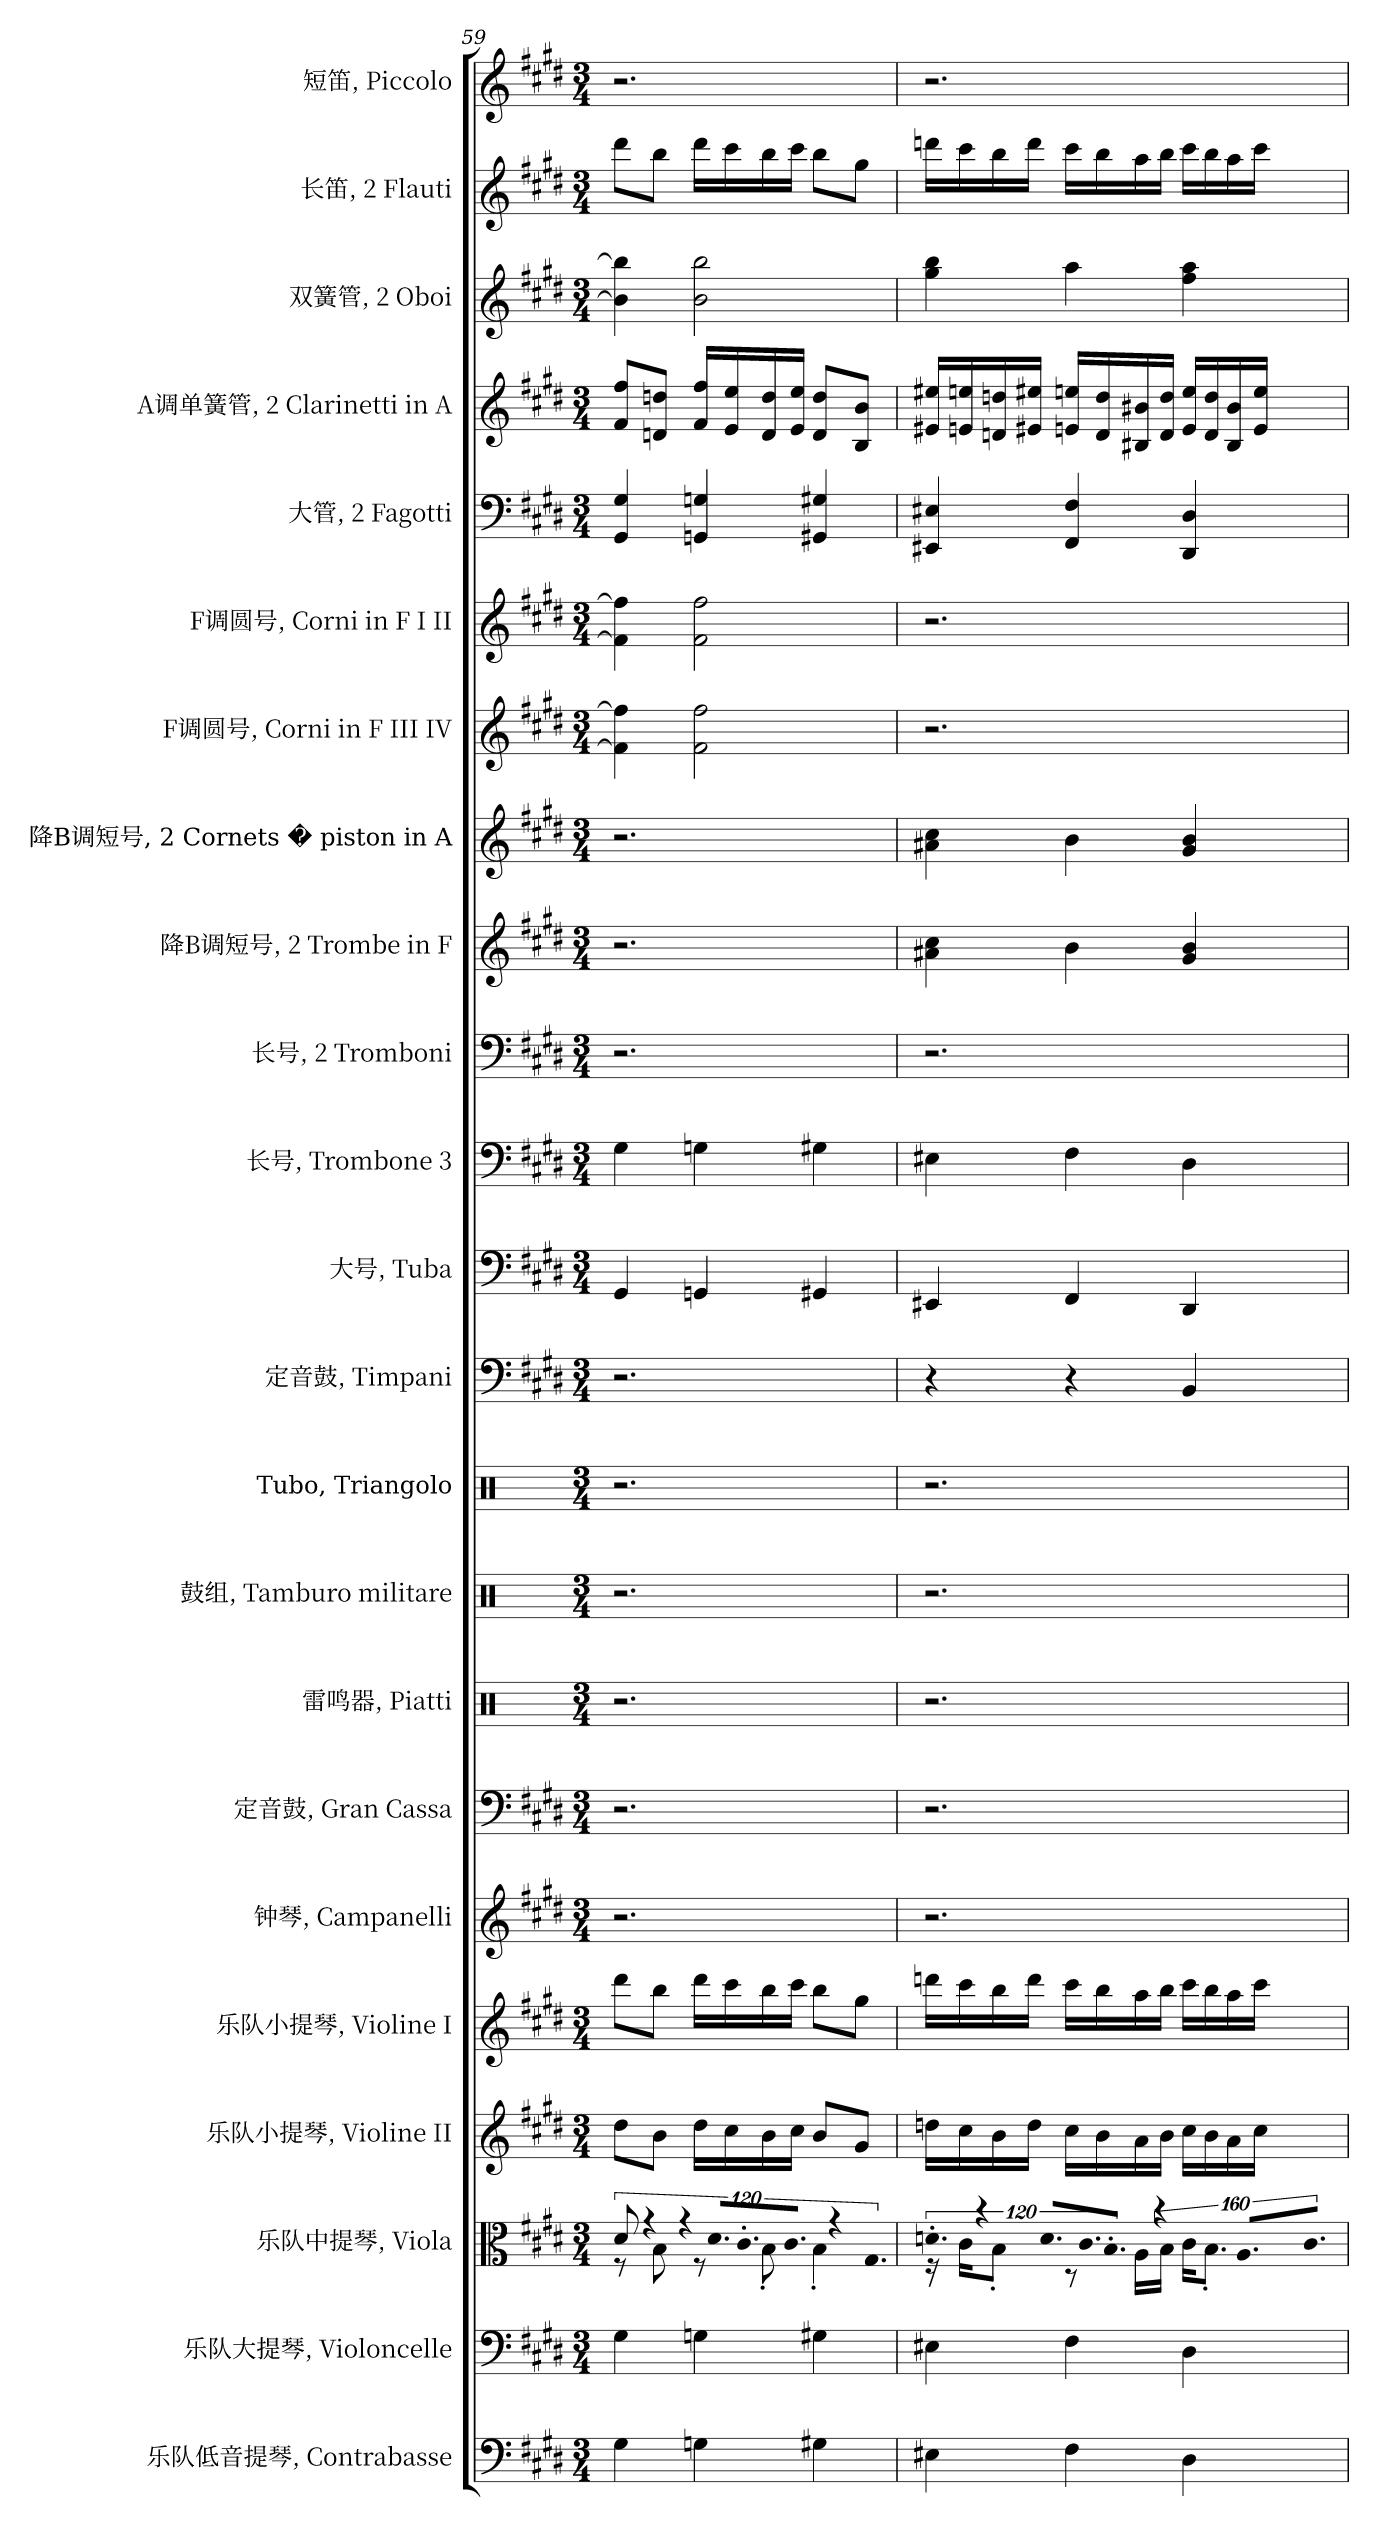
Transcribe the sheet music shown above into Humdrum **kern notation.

**kern	**kern	**kern	**kern	**kern	**kern	**kern	**kern	**kern	**kern	**kern	**kern	**kern	**kern	**kern	**kern	**kern	**kern	**kern	**kern	**kern	**kern	**kern
*part23	*part22	*part21	*part20	*part19	*part18	*part17	*part16	*part15	*part14	*part13	*part12	*part11	*part10	*part9	*part8	*part7	*part6	*part5	*part4	*part3	*part2	*part1
*staff23	*staff22	*staff21	*staff20	*staff19	*staff18	*staff17	*staff16	*staff15	*staff14	*staff13	*staff12	*staff11	*staff10	*staff9	*staff8	*staff7	*staff6	*staff5	*staff4	*staff3	*staff2	*staff1
*I"乐队低音提琴, Contrabasse	*I"乐队大提琴, Violoncelle	*I"乐队中提琴, Viola	*I"乐队小提琴, Violine II	*I"乐队小提琴, Violine I	*I"钟琴, Campanelli	*I"定音鼓, Gran Cassa	*I"雷鸣器, Piatti	*I"鼓组, Tamburo militare	*I"Tubo, Triangolo	*I"定音鼓, Timpani	*I"大号, Tuba	*I"长号, Trombone 3	*I"长号, 2 Tromboni	*I"降B调短号, 2 Trombe in F	*I"降B调短号, 2 Cornets � piston in A	*I"F调圆号, Corni in F III IV	*I"F调圆号, Corni in F I II	*I"大管, 2 Fagotti	*I"A调单簧管, 2 Clarinetti in A	*I"双簧管, 2 Oboi	*I"长笛, 2 Flauti	*I"短笛, Piccolo
*I'Cbs.	*	*	*	*	*	*	*	*	*I'Tu.	*I'Timp.	*I'Tba.	*I'Tbn.	*I'Tbn.	*	*I'B♭ Cnt.	*	*	*	*I'A Cl.	*I'Ob.	*I'Fl.	*I'Picc.
!!LO:PB:g=z
*clefF4	*clefF4	*clefC3	*clefG2	*clefG2	*clefG2	*clefF4	*clefX	*clefX	*clefX	*clefF4	*clefF4	*clefF4	*clefF4	*clefG2	*clefG2	*clefG2	*clefG2	*clefF4	*clefG2	*clefG2	*clefG2	*clefG2
*ITrd7c12	*	*	*	*	*ITrd-14c-24	*	*	*	*	*	*	*	*	*ITrd1c2	*ITrd1c2	*ITrd4c7	*ITrd4c7	*	*ITrd2c3	*	*	*ITrd-7c-12
*k[f#c#g#d#]	*k[f#c#g#d#]	*k[f#c#g#d#]	*k[f#c#g#d#]	*k[f#c#g#d#]	*k[f#c#g#d#]	*k[f#c#g#d#]	*k[]	*k[]	*k[]	*k[f#c#g#d#]	*k[f#c#g#d#]	*k[f#c#g#d#]	*k[f#c#g#d#]	*k[f#c#]	*k[f#c#]	*k[f#c#g#]	*k[f#c#g#]	*k[f#c#g#d#]	*k[f#c#g#d#a#e#b#]	*k[f#c#g#d#]	*k[f#c#g#d#]	*k[f#c#g#d#]
*M3/4	*M3/4	*M3/4	*M3/4	*M3/4	*M3/4	*M3/4	*M3/4	*M3/4	*M3/4	*M3/4	*M3/4	*M3/4	*M3/4	*M3/4	*M3/4	*M3/4	*M3/4	*M3/4	*M3/4	*M3/4	*M3/4	*M3/4
*MM103	*MM103	*MM103	*MM103	*MM103	*MM103	*MM103	*MM103	*MM103	*MM103	*MM103	*MM103	*MM103	*MM103	*MM103	*MM103	*MM103	*MM103	*MM103	*MM103	*MM103	*MM103	*MM103
=59	=59	=59	=59	=59	=59	=59	=59	=59	=59	=59	=59	=59	=59	=59	=59	=59	=59	=59	=59	=59	=59	=59
!	!	!LO:N:vis=16.	!	!	!	!	!	!	!	!	!	!	!	!	!	!	!	!	!	!	!	!
*	*	*^	*	*	*	*	*	*	*	*	*	*	*	*	*	*	*	*	*	*	*	*
4GG#\	4G#\	960%103d#/	8r	8dd#\L	8ddd#\L	2.r	2.r	2.r	2.r	2.r	2.r	4GG#/	4G#\	2.r	2.r	2.r	4B\] 4b\]	4B\] 4b\]	4GG#/ 4G#/	8d#/ 8dd#/L	4b\] 4bb\]	8ddd#\L	2.r
!	!	!LO:N:vis=16.	!	!	!	!	!	!	!	!	!	!	!	!	!	!	!	!	!	!	!	!	!
.	.	960%103r	.	.	.	.	.	.	.	.	.	.	.	.	.	.	.	.	.	.	.	.	.
.	.	.	8B\	8b\J	8bb\J	.	.	.	.	.	.	.	.	.	.	.	.	.	.	8Bn/ 8bn/J	.	8bb\J	.
!	!	!LO:N:vis=32.	!	!	!	!	!	!	!	!	!	!	!	!	!	!	!	!	!	!	!	!	!
.	.	1920%103r	.	.	.	.	.	.	.	.	.	.	.	.	.	.	.	.	.	.	.	.	.
4GGn\	4Gn\	.	8r	16dd#\LL	16ddd#\LL	.	.	.	.	.	.	4GGn/	4Gn\	.	.	.	2B\ 2b\	2B\ 2b\	4GGn/ 4Gn/	16d#/ 16dd#/LL	2b\ 2bb\	16ddd#\LL	.
!	!	!LO:N:vis=32.	!	!	!	!	!	!	!	!	!	!	!	!	!	!	!	!	!	!	!	!	!
.	.	1920%103d#/KLL	.	.	.	.	.	.	.	.	.	.	.	.	.	.	.	.	.	.	.	.	.
.	.	.	.	16cc#\	16ccc#\	.	.	.	.	.	.	.	.	.	.	.	.	.	.	16c#/ 16cc#/	.	16ccc#\	.
!	!	!LO:N:vis=16.	!	!	!	!	!	!	!	!	!	!	!	!	!	!	!	!	!	!	!	!	!
.	.	960%103c#'/	.	.	.	.	.	.	.	.	.	.	.	.	.	.	.	.	.	.	.	.	.
.	.	.	8B'\	16b\	16bb\	.	.	.	.	.	.	.	.	.	.	.	.	.	.	16B/ 16b/	.	16bb\	.
!	!	!LO:N:vis=16.	!	!	!	!	!	!	!	!	!	!	!	!	!	!	!	!	!	!	!	!	!
.	.	960%103c#/JJ	.	.	.	.	.	.	.	.	.	.	.	.	.	.	.	.	.	.	.	.	.
.	.	.	.	16cc#\JJ	16ccc#\JJ	.	.	.	.	.	.	.	.	.	.	.	.	.	.	16c#/ 16cc#/JJ	.	16ccc#\JJ	.
4GG#X\	4G#X\	.	4B'\	8b/L	8bb\L	.	.	.	.	.	.	4GG#X/	4G#X\	.	.	.	.	.	4GG#X/ 4G#X/	8B/ 8b/L	.	8bb\L	.
!	!	!LO:N:vis=16.	!	!	!	!	!	!	!	!	!	!	!	!	!	!	!	!	!	!	!	!	!
.	.	960%103r	.	.	.	.	.	.	.	.	.	.	.	.	.	.	.	.	.	.	.	.	.
.	.	.	.	8g#/J	8gg#\J	.	.	.	.	.	.	.	.	.	.	.	.	.	.	8G#/ 8g#/J	.	8gg#\J	.
!	!	!LO:N:vis=16.	!	!	!	!	!	!	!	!	!	!	!	!	!	!	!	!	!	!	!	!	!
.	.	960%103G#/	.	.	.	.	.	.	.	.	.	.	.	.	.	.	.	.	.	.	.	.	.
960ryy	960ryy	.	960ryy	960ryy	960ryy	960ryy	960ryy	960ryy	960ryy	960ryy	960ryy	960ryy	960ryy	960ryy	960ryy	960ryy	960ryy	960ryy	960ryy	960ryy	960ryy	960ryy	960ryy
=60	=60	=60	=60	=60	=60	=60	=60	=60	=60	=60	=60	=60	=60	=60	=60	=60	=60	=60	=60	=60	=60	=60	=60
*	*	*	*	*	*	*	*	*	*	*	*	*	*	*	*	*	*	*	*	*	*	*	*MM103
!	!	!LO:N:vis=16.	!	!	!	!	!	!	!	!	!	!	!	!	!	!	!	!	!	!	!	!	!
4EE#X\	4E#X\	960%103dn'/	16r	16ddn\LL	16dddn\LL	2.r	2.r	2.r	2.r	2.r	4r	4EE#X/	4E#X\	2.r	4g#X\ 4b\	4g#X\ 4b\	2.r	2.r	4EE#X/ 4E#X/	16c##X/ 16cc##X/LL	4gg#\ 4bb\	16dddn\LL	2.r
.	.	.	16c#\KL	16cc#\	16ccc#\	.	.	.	.	.	.	.	.	.	.	.	.	.	.	16c#X/ 16cc#X/	.	16ccc#\	.
!	!	!LO:N:vis=16.	!	!	!	!	!	!	!	!	!	!	!	!	!	!	!	!	!	!	!	!	!
.	.	960%103r	.	.	.	.	.	.	.	.	.	.	.	.	.	.	.	.	.	.	.	.	.
.	.	.	8B'\J	16b\	16bb\	.	.	.	.	.	.	.	.	.	.	.	.	.	.	16Bn/ 16bn/	.	16bb\	.
.	.	.	.	16dd\JJ	16ddd\JJ	.	.	.	.	.	.	.	.	.	.	.	.	.	.	16c##X/ 16cc##X/JJ	.	16ddd\JJ	.
!	!	!LO:N:vis=32.	!	!	!	!	!	!	!	!	!	!	!	!	!	!	!	!	!	!	!	!	!
.	.	1920%103d/LLL	.	.	.	.	.	.	.	.	.	.	.	.	.	.	.	.	.	.	.	.	.
4FF#\	4F#\	.	8r	16cc#\LL	16ccc#\LL	.	.	.	.	.	4r	4FF#/	4F#\	.	4a\	4a\	.	.	4FF#/ 4F#/	16c#X/ 16cc#X/LL	4aa\	16ccc#\LL	.
!	!	!LO:N:vis=32.	!	!	!	!	!	!	!	!	!	!	!	!	!	!	!	!	!	!	!	!	!
.	.	1920%103c#/J	.	.	.	.	.	.	.	.	.	.	.	.	.	.	.	.	.	.	.	.	.
.	.	.	.	16b\	16bb\	.	.	.	.	.	.	.	.	.	.	.	.	.	.	16B/ 16b/	.	16bb\	.
!	!	!LO:N:vis=16.	!	!	!	!	!	!	!	!	!	!	!	!	!	!	!	!	!	!	!	!	!
.	.	960%103B'/JJ	.	.	.	.	.	.	.	.	.	.	.	.	.	.	.	.	.	.	.	.	.
.	.	.	16A\LL	16a\	16aa\	.	.	.	.	.	.	.	.	.	.	.	.	.	.	16G##X/ 16g##X/	.	16aa\	.
!	!	!LO:N:vis=8.	!	!	!	!	!	!	!	!	!	!	!	!	!	!	!	!	!	!	!	!	!
.	.	640%137r	.	.	.	.	.	.	.	.	.	.	.	.	.	.	.	.	.	.	.	.	.
.	.	.	16B\JJ	16b\JJ	16bb\JJ	.	.	.	.	.	.	.	.	.	.	.	.	.	.	16B/ 16b/JJ	.	16bb\JJ	.
4DD#\	4D#\	.	16c#\KL	16cc#\LL	16ccc#\LL	.	.	.	.	.	4BB/	4DD#/	4D#\	.	4f#/ 4a/	4f#/ 4a/	.	.	4DD#/ 4D#/	16c#/ 16cc#/LL	4ff#\ 4aa\	16ccc#\LL	.
.	.	.	8.B'\J	16b\	16bb\	.	.	.	.	.	.	.	.	.	.	.	.	.	.	16B/ 16b/	.	16bb\	.
.	.	.	.	16a\	16aa\	.	.	.	.	.	.	.	.	.	.	.	.	.	.	16G##/ 16g##/	.	16aa\	.
!	!	!LO:N:vis=32.	!	!	!	!	!	!	!	!	!	!	!	!	!	!	!	!	!	!	!	!	!
.	.	1920%103A/LLL	.	.	.	.	.	.	.	.	.	.	.	.	.	.	.	.	.	.	.	.	.
.	.	.	.	16cc#\JJ	16ccc#\JJ	.	.	.	.	.	.	.	.	.	.	.	.	.	.	16c#/ 16cc#/JJ	.	16ccc#\JJ	.
!	!	!LO:N:vis=32.	!	!	!	!	!	!	!	!	!	!	!	!	!	!	!	!	!	!	!	!	!
.	.	1920%103c#/JJJ	.	.	.	.	.	.	.	.	.	.	.	.	.	.	.	.	.	.	.	.	.
1920ryy	1920ryy	.	1920ryy	1920ryy	1920ryy	1920ryy	1920ryy	1920ryy	1920ryy	1920ryy	1920ryy	1920ryy	1920ryy	1920ryy	1920ryy	1920ryy	1920ryy	1920ryy	1920ryy	1920ryy	1920ryy	1920ryy	1920ryy
*	*	*v	*v	*	*	*	*	*	*	*	*	*	*	*	*	*	*	*	*	*	*	*	*
=	=	=	=	=	=	=	=	=	=	=	=	=	=	=	=	=	=	=	=	=	=	=
*-	*-	*-	*-	*-	*-	*-	*-	*-	*-	*-	*-	*-	*-	*-	*-	*-	*-	*-	*-	*-	*-	*-
